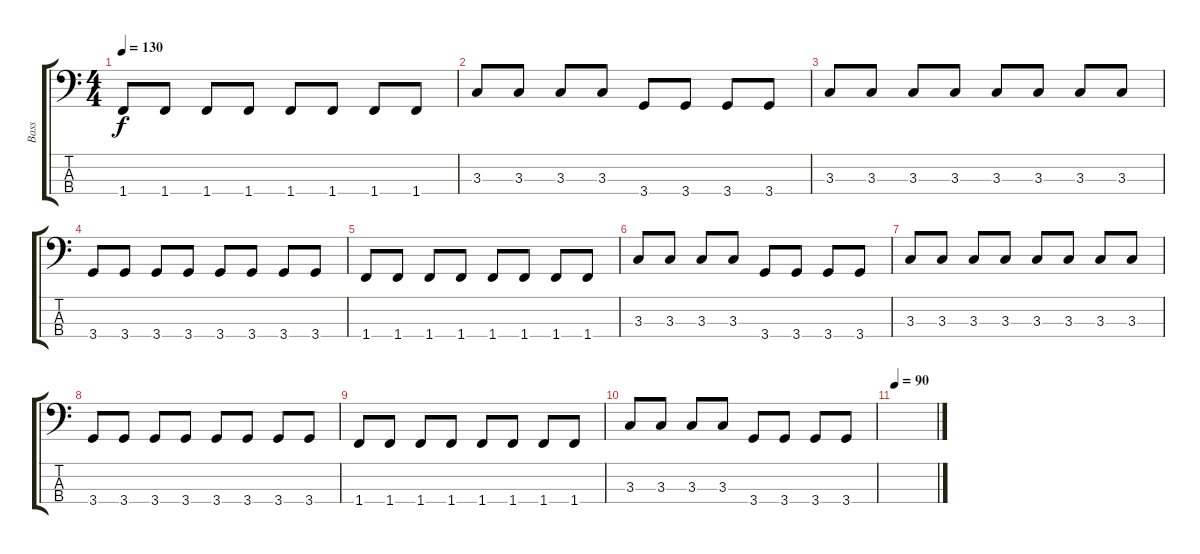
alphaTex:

\track ("Bass" "Bass") {instrument electricbassfinger}
\staff {score tabs}
\tuning (G2 D2 A1 E1) {hide}
\ts (4 4)
\tempo 130
\clef f4
\ks c
1.4.8{dy f} 1.4.8 1.4.8 1.4.8 1.4.8 1.4.8 1.4.8 1.4.8 |
3.3.8 3.3.8 3.3.8 3.3.8 3.4.8 3.4.8 3.4.8 3.4.8 |
3.3.8 3.3.8 3.3.8 3.3.8 3.3.8 3.3.8 3.3.8 3.3.8 |
3.4.8 3.4.8 3.4.8 3.4.8 3.4.8 3.4.8 3.4.8 3.4.8 |
1.4.8 1.4.8 1.4.8 1.4.8 1.4.8 1.4.8 1.4.8 1.4.8 |
3.3.8 3.3.8 3.3.8 3.3.8 3.4.8 3.4.8 3.4.8 3.4.8 |
3.3.8 3.3.8 3.3.8 3.3.8 3.3.8 3.3.8 3.3.8 3.3.8 |
3.4.8 3.4.8 3.4.8 3.4.8 3.4.8 3.4.8 3.4.8 3.4.8 |
1.4.8 1.4.8 1.4.8 1.4.8 1.4.8 1.4.8 1.4.8 1.4.8 |
3.3.8 3.3.8 3.3.8 3.3.8 3.4.8 3.4.8 3.4.8 3.4.8 |
\tempo 90
